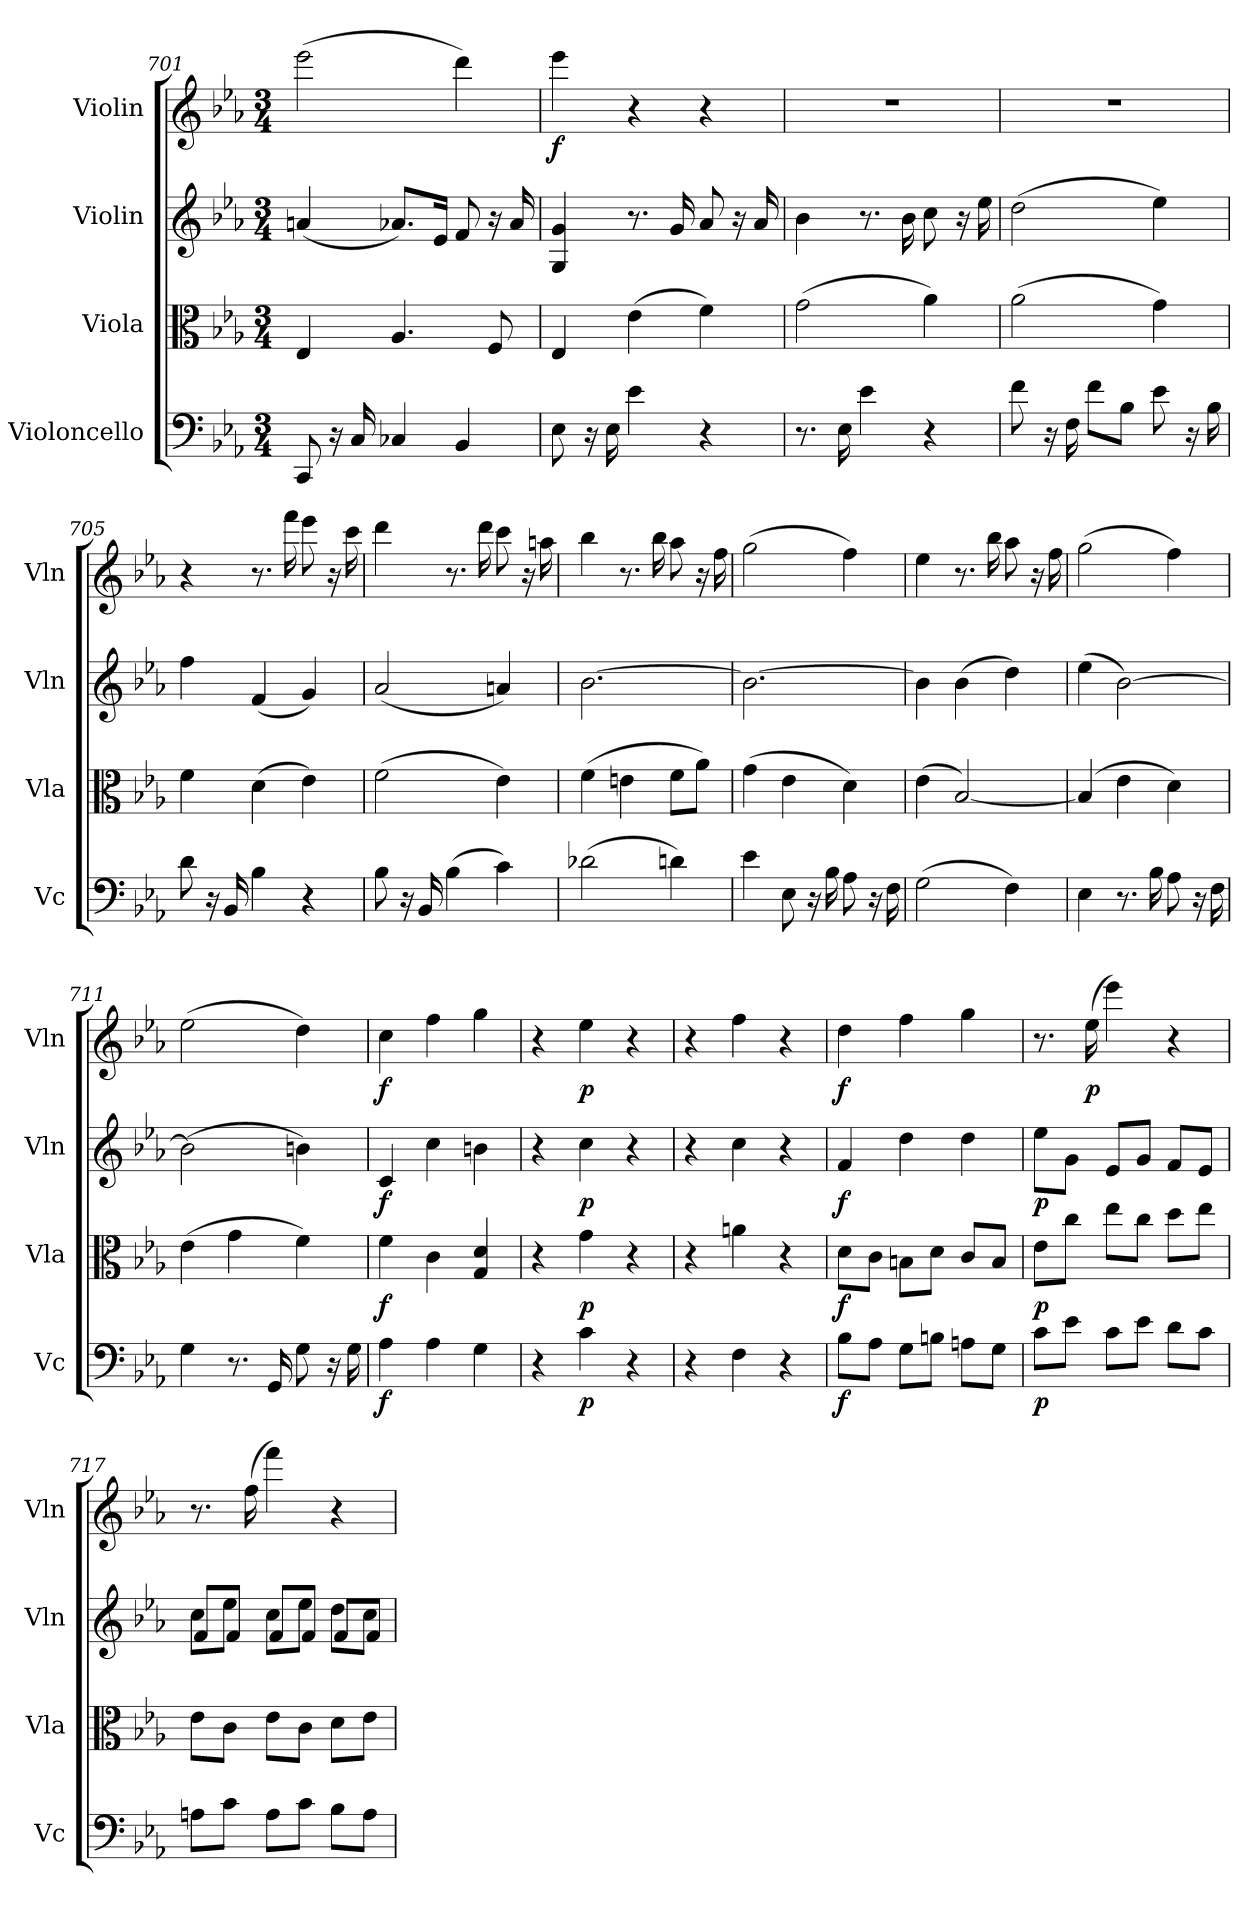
**kern	**dynam	**kern	**dynam	**kern	**dynam	**kern	**dynam
*part4	*part4	*part3	*part3	*part2	*part2	*part1	*part1
*staff4	*staff4	*staff3	*staff3	*staff2	*staff2	*staff1	*staff1
*I"Violoncello	*	*I"Viola	*	*I"Violin	*	*I"Violin	*
*I'Vc	*	*I'Vla	*	*I'Vln	*	*I'Vln	*
*clefF4	*	*clefC3	*	*clefG2	*	*clefG2	*
*k[b-e-a-]	*	*k[b-e-a-]	*	*k[b-e-a-]	*	*k[b-e-a-]	*
*M3/4	*	*M3/4	*	*M3/4	*	*M3/4	*
=701	=701	=701	=701	=701	=701	=701	=701
8CC	.	4E-	.	(4an	.	(2eee-	.
16r	.	.	.	.	.	.	.
16C	.	.	.	.	.	.	.
4C-X	.	4.A-	.	8.a-X/L)	.	.	.
.	.	.	.	16e-/Jk	.	.	.
4BB-	.	.	.	8f	.	4ddd)	.
.	.	8F	.	16r	.	.	.
.	.	.	.	16a-	.	.	.
=702	=702	=702	=702	=702	=702	=702	=702
8E-	.	4E-	.	4G 4g	.	4eee-	f
16r	.	.	.	.	.	.	.
16E-	.	.	.	.	.	.	.
4e-	.	(4e-	.	8.r	.	4r	.
.	.	.	.	16g	.	.	.
4r	.	4f)	.	8a-	.	4r	.
.	.	.	.	16r	.	.	.
.	.	.	.	16a-	.	.	.
=703	=703	=703	=703	=703	=703	=703	=703
8.r	.	(2g	.	4b-	.	2.r	.
16E-	.	.	.	.	.	.	.
4e-	.	.	.	8.r	.	.	.
.	.	.	.	16b-	.	.	.
4r	.	4a-)	.	8cc	.	.	.
.	.	.	.	16r	.	.	.
.	.	.	.	16ee-	.	.	.
=704	=704	=704	=704	=704	=704	=704	=704
8f	.	(2a-	.	(2dd	.	2.r	.
16r	.	.	.	.	.	.	.
16F	.	.	.	.	.	.	.
8f\L	.	.	.	.	.	.	.
8B-\J	.	.	.	.	.	.	.
8e-	.	4g)	.	4ee-)	.	.	.
16r	.	.	.	.	.	.	.
16B-	.	.	.	.	.	.	.
=705	=705	=705	=705	=705	=705	=705	=705
8d	.	4f	.	4ff	.	4r	.
16r	.	.	.	.	.	.	.
16BB-	.	.	.	.	.	.	.
4B-	.	(4d	.	(4f	.	8.r	.
.	.	.	.	.	.	16fff	.
4r	.	4e-)	.	4g)	.	8eee-	.
.	.	.	.	.	.	16r	.
.	.	.	.	.	.	16ccc	.
=706	=706	=706	=706	=706	=706	=706	=706
8B-	.	(2f	.	(2a-	.	4ddd	.
16r	.	.	.	.	.	.	.
16BB-	.	.	.	.	.	.	.
(4B-	.	.	.	.	.	8.r	.
.	.	.	.	.	.	16ddd	.
4c)	.	4e-)	.	4an)	.	8ccc	.
.	.	.	.	.	.	16r	.
.	.	.	.	.	.	16aan	.
=707	=707	=707	=707	=707	=707	=707	=707
(2d-X	.	(4f	.	[2.b-	.	4bb-	.
.	.	4en	.	.	.	8.r	.
.	.	.	.	.	.	16bb-	.
4dn)	.	8f\L	.	.	.	8aa-	.
.	.	8a-\J)	.	.	.	16r	.
.	.	.	.	.	.	16ff	.
=708	=708	=708	=708	=708	=708	=708	=708
4e-	.	(4g	.	2.b-_	.	(2gg	.
8E-	.	4e-	.	.	.	.	.
16r	.	.	.	.	.	.	.
16B-	.	.	.	.	.	.	.
8A-	.	4d)	.	.	.	4ff)	.
16r	.	.	.	.	.	.	.
16F	.	.	.	.	.	.	.
=709	=709	=709	=709	=709	=709	=709	=709
(2G	.	(4e-	.	4b-]	.	4ee-	.
.	.	[2B-)	.	(4b-	.	8.r	.
.	.	.	.	.	.	16bb-	.
4F)	.	.	.	4dd)	.	8aa-	.
.	.	.	.	.	.	16r	.
.	.	.	.	.	.	16ff	.
=710	=710	=710	=710	=710	=710	=710	=710
4E-	.	(4B-]	.	(4ee-	.	(2gg	.
8.r	.	4e-	.	[2b-)	.	.	.
16B-	.	.	.	.	.	.	.
8A-	.	4d)	.	.	.	4ff)	.
16r	.	.	.	.	.	.	.
16F	.	.	.	.	.	.	.
=711	=711	=711	=711	=711	=711	=711	=711
4G	.	(4e-	.	(2b-]	.	(2ee-	.
8.r	.	4g	.	.	.	.	.
16GG	.	.	.	.	.	.	.
8G	.	4f)	.	4bn)	.	4dd)	.
16r	.	.	.	.	.	.	.
16G	.	.	.	.	.	.	.
=712	=712	=712	=712	=712	=712	=712	=712
4A-	f	4f	f	4c	f	4cc	f
4A-	.	4c	.	4cc	.	4ff	.
4G	.	4G 4d	.	4bn	.	4gg	.
=713	=713	=713	=713	=713	=713	=713	=713
4r	.	4r	.	4r	.	4r	.
4c	p	4g	p	4cc	p	4ee-	p
4r	.	4r	.	4r	.	4r	.
=714	=714	=714	=714	=714	=714	=714	=714
4r	.	4r	.	4r	.	4r	.
4F	.	4an	.	4cc	.	4ff	.
4r	.	4r	.	4r	.	4r	.
=715	=715	=715	=715	=715	=715	=715	=715
8B-\L	f	8d\L	f	4f	f	4dd	f
8A-\J	.	8c\J	.	.	.	.	.
8G\L	.	8Bn\L	.	4dd	.	4ff	.
8Bn\J	.	8d\J	.	.	.	.	.
8An\L	.	8c/L	.	4dd	.	4gg	.
8G\J	.	8B/J	.	.	.	.	.
=716	=716	=716	=716	=716	=716	=716	=716
8c\L	p	8e-\L	p	8ee-\L	p	8.r	.
8e-\J	.	8cc\J	.	8g\J	.	.	.
.	.	.	.	.	.	(16ee-	p
8c\L	.	8ee-\L	.	8e-/L	.	4eee-)	.
8e-\J	.	8cc\J	.	8g/J	.	.	.
8d\L	.	8dd\L	.	8f/L	.	4r	.
8c\J	.	8ee-\J	.	8e-/J	.	.	.
=717	=717	=717	=717	=717	=717	=717	=717
*	*	*	*	*^	*	*	*
8An\L	.	8e-\L	.	8cc\L	8f/L	.	8.r	.
8c\J	.	8c\J	.	8ee-\J	8f/J	.	.	.
.	.	.	.	.	.	.	(16ff	.
8A\L	.	8e-\L	.	8cc\L	8f/L	.	4fff)	.
8c\J	.	8c\J	.	8ee-\J	8f/J	.	.	.
8B-\L	.	8d\L	.	8dd\L	8f/L	.	4r	.
8A\J	.	8e-\J	.	8cc\J	8f/J	.	.	.
*	*	*	*	*v	*v	*	*	*
=	=	=	=	=	=	=	=
*-	*-	*-	*-	*-	*-	*-	*-
